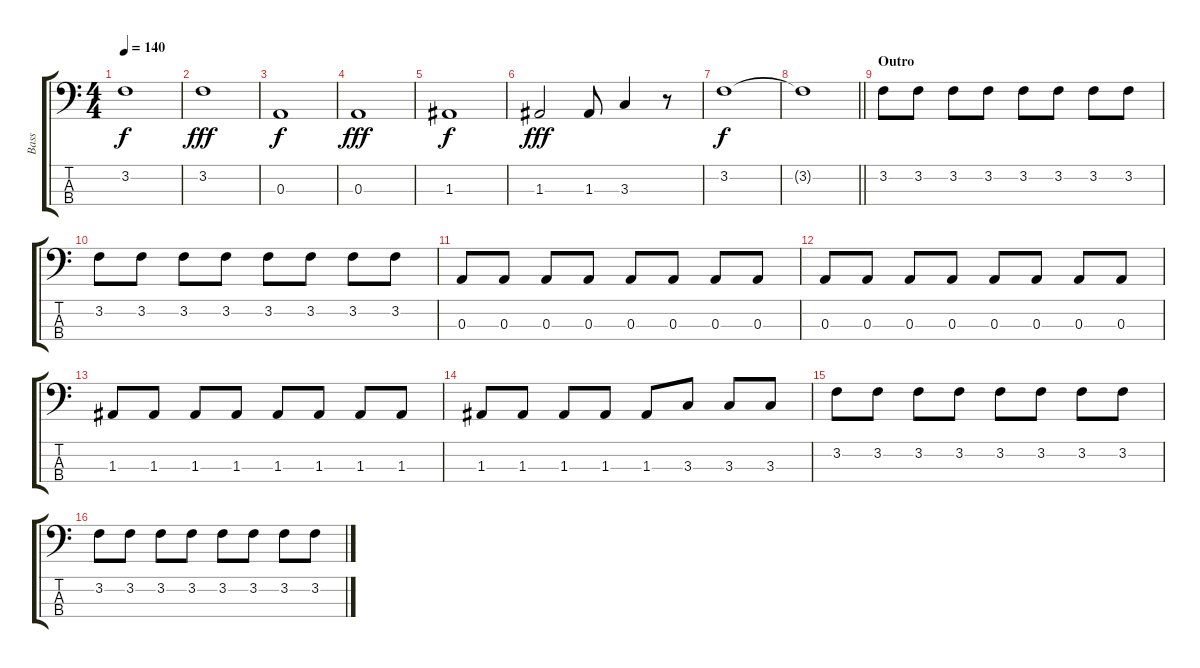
\track ("Bass" "Bass") {instrument electricbassfinger}
\staff {score tabs}
\tuning (G2 D2 A1 E1) {hide}
\ts (4 4)
\tempo 140
\clef f4
\ks c
3.2.1{dy f} |
3.2.1{dy fff} |
0.3.1{dy f} |
0.3.1{dy fff} |
1.3.1{dy f} |
1.3.2{dy fff} 1.3.8 3.3.4 r.8 |
3.2.1{dy f} |
\barLineRight lightlight
3.2{t}.1 |
\section ("" "Outro")
3.2.8 3.2.8 3.2.8 3.2.8 3.2.8 3.2.8 3.2.8 3.2.8 |
3.2.8 3.2.8 3.2.8 3.2.8 3.2.8 3.2.8 3.2.8 3.2.8 |
0.3.8 0.3.8 0.3.8 0.3.8 0.3.8 0.3.8 0.3.8 0.3.8 |
0.3.8 0.3.8 0.3.8 0.3.8 0.3.8 0.3.8 0.3.8 0.3.8 |
1.3.8 1.3.8 1.3.8 1.3.8 1.3.8 1.3.8 1.3.8 1.3.8 |
1.3.8 1.3.8 1.3.8 1.3.8 1.3.8 3.3.8 3.3.8 3.3.8 |
3.2.8 3.2.8 3.2.8 3.2.8 3.2.8 3.2.8 3.2.8 3.2.8 |
3.2.8 3.2.8 3.2.8 3.2.8 3.2.8 3.2.8 3.2.8 3.2.8
